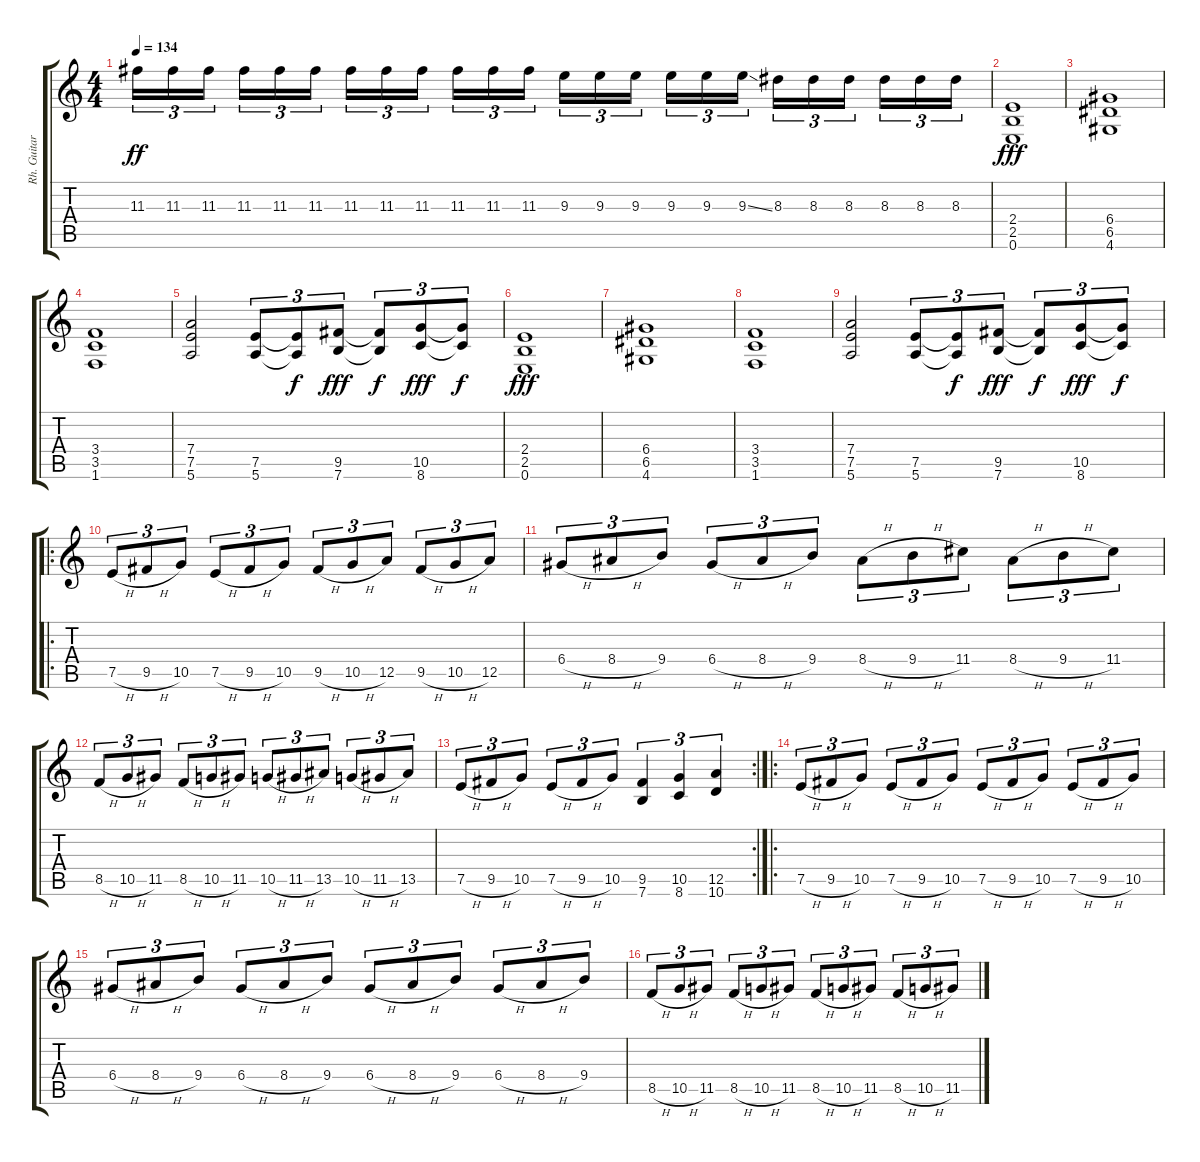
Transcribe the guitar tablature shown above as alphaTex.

\track ("Rh. Guitar 1" "Rh. Guitar") {instrument distortionguitar}
\staff {score tabs}
\tuning (E4 B3 G3 D3 A2 E2) {hide}
\ts (4 4)
\tempo 134
\clef g2
\ks c
11.3.16{tu (3 2) dy ff} 11.3.16{tu (3 2)} 11.3.16{tu (3 2)} 11.3.16{tu (3 2)} 11.3.16{tu (3 2)} 11.3.16{tu (3 2)} 11.3.16{tu (3 2)} 11.3.16{tu (3 2)} 11.3.16{tu (3 2)} 11.3.16{tu (3 2)} 11.3.16{tu (3 2)} 11.3.16{tu (3 2)} 9.3.16{tu (3 2)} 9.3.16{tu (3 2)} 9.3.16{tu (3 2)} 9.3.16{tu (3 2)} 9.3.16{tu (3 2)} 9.3{ss}.16{tu (3 2)} 8.3.16{tu (3 2)} 8.3.16{tu (3 2)} 8.3.16{tu (3 2)} 8.3.16{tu (3 2)} 8.3.16{tu (3 2)} 8.3.16{tu (3 2)} |
(2.4 2.5 0.6).1{dy fff} |
(6.4 6.5 4.6).1 |
(3.4 3.5 1.6).1 |
(7.4 7.5 5.6).2 (7.5 5.6).8{tu (3 2)} (7.5{t} 5.6{t}).8{tu (3 2) dy f} (9.5 7.6).8{tu (3 2) dy fff} (9.5{t} 7.6{t}).8{tu (3 2) dy f} (10.5 8.6).8{tu (3 2) dy fff} (10.5{t} 8.6{t}).8{tu (3 2) dy f} |
(2.4 2.5 0.6).1{dy fff} |
(6.4 6.5 4.6).1 |
(3.4 3.5 1.6).1 |
(7.4 7.5 5.6).2 (7.5 5.6).8{tu (3 2)} (7.5{t} 5.6{t}).8{tu (3 2) dy f} (9.5 7.6).8{tu (3 2) dy fff} (9.5{t} 7.6{t}).8{tu (3 2) dy f} (10.5 8.6).8{tu (3 2) dy fff} (10.5{t} 8.6{t}).8{tu (3 2) dy f} |
\ro
7.5{h}.8{tu (3 2)} 9.5{h}.8{tu (3 2)} 10.5.8{tu (3 2)} 7.5{h}.8{tu (3 2)} 9.5{h}.8{tu (3 2)} 10.5.8{tu (3 2)} 9.5{h}.8{tu (3 2)} 10.5{h}.8{tu (3 2)} 12.5.8{tu (3 2)} 9.5{h}.8{tu (3 2)} 10.5{h}.8{tu (3 2)} 12.5.8{tu (3 2)} |
6.4{h}.8{tu (3 2)} 8.4{h}.8{tu (3 2)} 9.4.8{tu (3 2)} 6.4{h}.8{tu (3 2)} 8.4{h}.8{tu (3 2)} 9.4.8{tu (3 2)} 8.4{h}.8{tu (3 2)} 9.4{h}.8{tu (3 2)} 11.4.8{tu (3 2)} 8.4{h}.8{tu (3 2)} 9.4{h}.8{tu (3 2)} 11.4.8{tu (3 2)} |
8.5{h}.8{tu (3 2)} 10.5{h}.8{tu (3 2)} 11.5.8{tu (3 2)} 8.5{h}.8{tu (3 2)} 10.5{h}.8{tu (3 2)} 11.5.8{tu (3 2)} 10.5{h}.8{tu (3 2)} 11.5{h}.8{tu (3 2)} 13.5.8{tu (3 2)} 10.5{h}.8{tu (3 2)} 11.5{h}.8{tu (3 2)} 13.5.8{tu (3 2)} |
\rc 2
7.5{h}.8{tu (3 2)} 9.5{h}.8{tu (3 2)} 10.5.8{tu (3 2)} 7.5{h}.8{tu (3 2)} 9.5{h}.8{tu (3 2)} 10.5.8{tu (3 2)} (9.5 7.6).4{tu (3 2)} (10.5 8.6).4{tu (3 2)} (12.5 10.6).4{tu (3 2)} |
\ro
7.5{h}.8{tu (3 2)} 9.5{h}.8{tu (3 2)} 10.5.8{tu (3 2)} 7.5{h}.8{tu (3 2)} 9.5{h}.8{tu (3 2)} 10.5.8{tu (3 2)} 7.5{h}.8{tu (3 2)} 9.5{h}.8{tu (3 2)} 10.5.8{tu (3 2)} 7.5{h}.8{tu (3 2)} 9.5{h}.8{tu (3 2)} 10.5.8{tu (3 2)} |
6.4{h}.8{tu (3 2)} 8.4{h}.8{tu (3 2)} 9.4.8{tu (3 2)} 6.4{h}.8{tu (3 2)} 8.4{h}.8{tu (3 2)} 9.4.8{tu (3 2)} 6.4{h}.8{tu (3 2)} 8.4{h}.8{tu (3 2)} 9.4.8{tu (3 2)} 6.4{h}.8{tu (3 2)} 8.4{h}.8{tu (3 2)} 9.4.8{tu (3 2)} |
8.5{h}.8{tu (3 2)} 10.5{h}.8{tu (3 2)} 11.5.8{tu (3 2)} 8.5{h}.8{tu (3 2)} 10.5{h}.8{tu (3 2)} 11.5.8{tu (3 2)} 8.5{h}.8{tu (3 2)} 10.5{h}.8{tu (3 2)} 11.5.8{tu (3 2)} 8.5{h}.8{tu (3 2)} 10.5{h}.8{tu (3 2)} 11.5.8{tu (3 2)}
